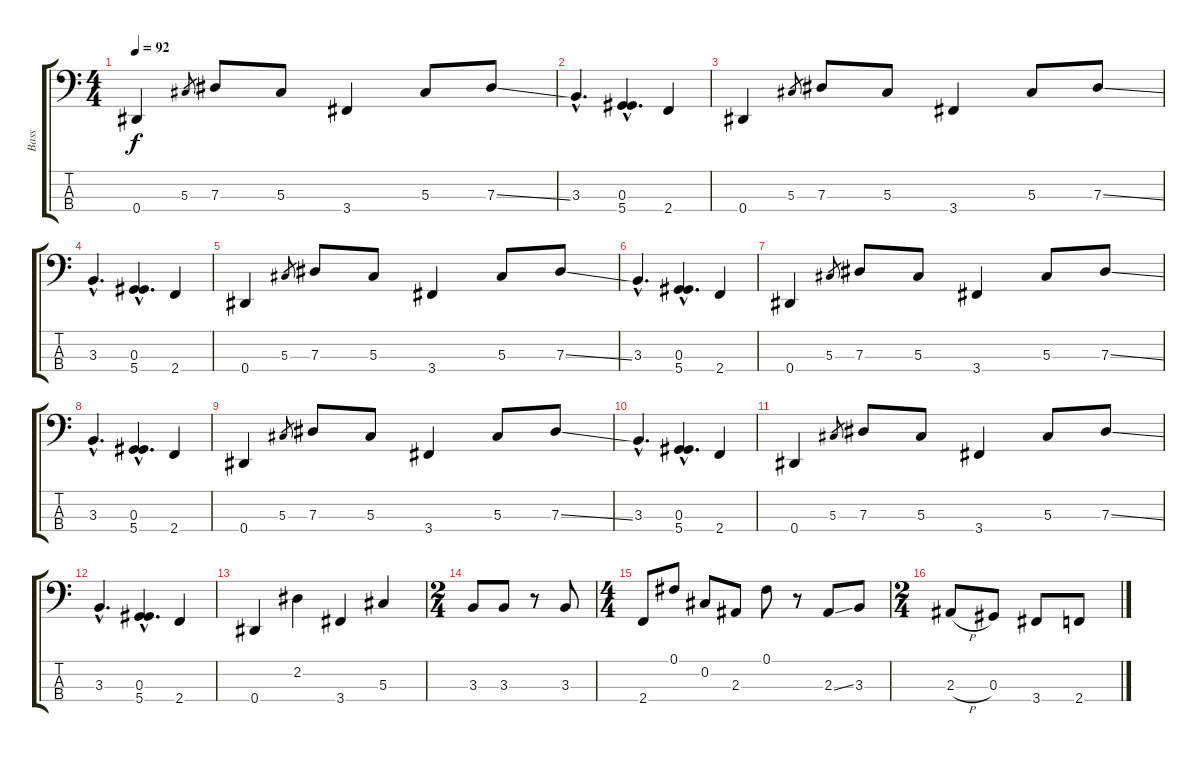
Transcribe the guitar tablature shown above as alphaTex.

\track ("Bass" "Bass") {instrument electricbasspick}
\staff {score tabs}
\tuning (Gb2 Db2 Ab1 Eb1) {hide}
\ts (4 4)
\tempo 92
\clef f4
\ks c
0.4.4{dy f} 5.3.8{gr} 7.3.8 5.3.8 3.4.4 5.3.8 7.3{ss}.8 |
3.3{hac}.4{d} (0.3{hac} 5.4{hac}).4{d} 2.4.4 |
0.4.4 5.3.8{gr} 7.3.8 5.3.8 3.4.4 5.3.8 7.3{ss}.8 |
3.3{hac}.4{d} (0.3{hac} 5.4{hac}).4{d} 2.4.4 |
0.4.4 5.3.8{gr} 7.3.8 5.3.8 3.4.4 5.3.8 7.3{ss}.8 |
3.3{hac}.4{d} (0.3{hac} 5.4{hac}).4{d} 2.4.4 |
0.4.4 5.3.8{gr} 7.3.8 5.3.8 3.4.4 5.3.8 7.3{ss}.8 |
3.3{hac}.4{d} (0.3{hac} 5.4{hac}).4{d} 2.4.4 |
0.4.4 5.3.8{gr} 7.3.8 5.3.8 3.4.4 5.3.8 7.3{ss}.8 |
3.3{hac}.4{d} (0.3{hac} 5.4{hac}).4{d} 2.4.4 |
0.4.4 5.3.8{gr} 7.3.8 5.3.8 3.4.4 5.3.8 7.3{ss}.8 |
3.3{hac}.4{d} (0.3{hac} 5.4{hac}).4{d} 2.4.4 |
0.4.4 2.2.4 3.4.4 5.3.4 |
\ts (2 4)
3.3.8 3.3.8 r.8 3.3.8 |
\ts (4 4)
2.4.8 0.1.8 0.2.8 2.3.8 0.1.8 r.8 2.3{ss}.8 3.3.8 |
\ts (2 4)
2.3{h}.8 0.3.8 3.4.8 2.4.8
